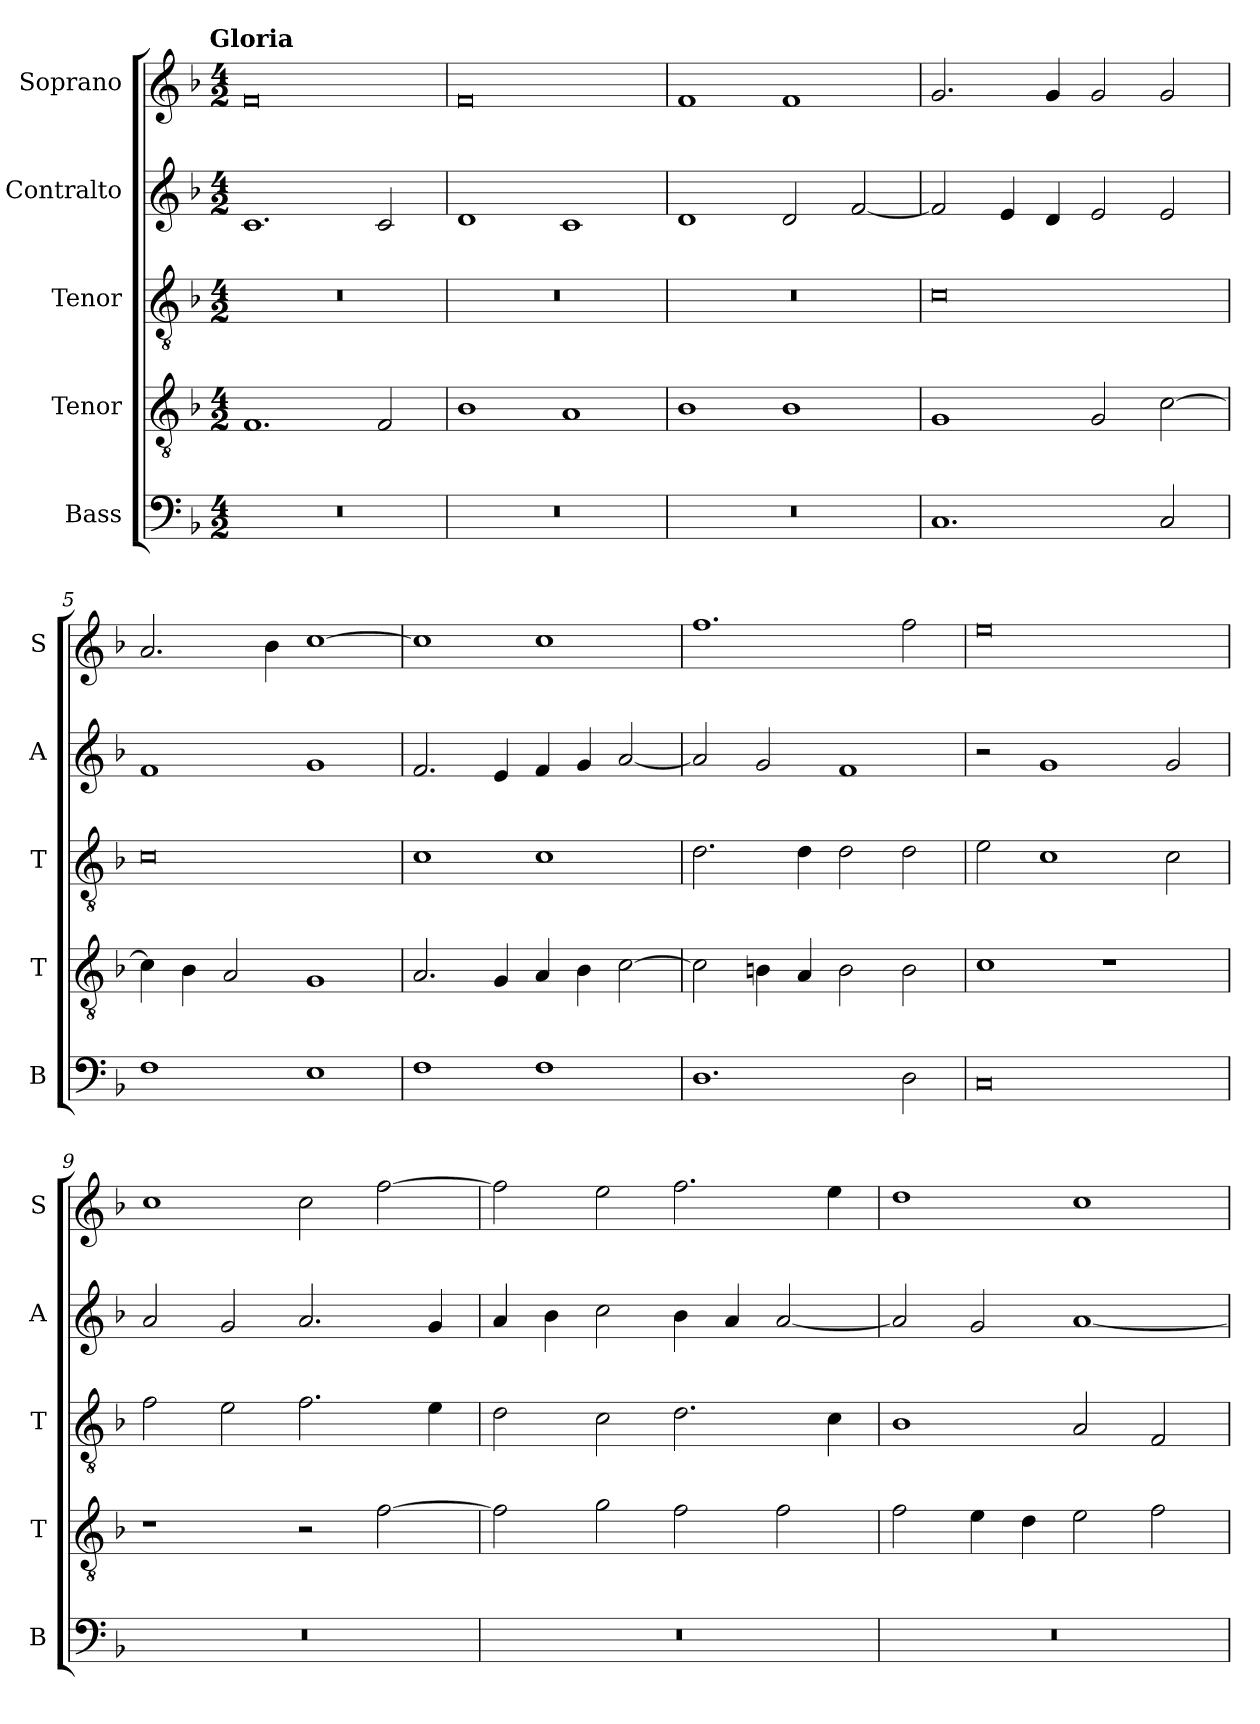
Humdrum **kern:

**kern	**kern	**kern	**kern	**kern
*part5	*part4	*part3	*part2	*part1
*staff5	*staff4	*staff3	*staff2	*staff1
*I"Bass	*I"Tenor	*I"Tenor	*I"Contralto	*I"Soprano
*I'B	*I'T	*I'T	*I'A	*I'S
*clefF4	*clefGv2	*clefGv2	*clefG2	*clefG2
*k[b-]	*k[b-]	*k[b-]	*k[b-]	*k[b-]
*F:ion	*F:ion	*F:ion	*F:ion	*F:ion
!!LO:TX:omd:t=Gloria
*M4/2	*M4/2	*M4/2	*M4/2	*M4/2
=1	=1	=1	=1	=1
0r	1.F	0r	1.c	0f
.	2F	.	2c	.
=2	=2	=2	=2	=2
0r	1B-	0r	1d	0f
.	1A	.	1c	.
=3	=3	=3	=3	=3
0r	1B-	0r	1d	1f
.	1B-	.	2d	1f
.	.	.	[2f	.
=4	=4	=4	=4	=4
1.C	1G	0c	2f]	2.g
.	.	.	4e	.
.	.	.	4d	4g
.	2G	.	2e	2g
2C	[2c	.	2e	2g
=5	=5	=5	=5	=5
1F	4c]	0c	1f	2.a
.	4B-	.	.	.
.	2A	.	.	.
.	.	.	.	4b-
1E	1G	.	1g	[1cc
=6	=6	=6	=6	=6
1F	2.A	1c	2.f	1cc]
.	4G	.	4e	.
1F	4A	1c	4f	1cc
.	4B-	.	4g	.
.	[2c	.	[2a	.
=7	=7	=7	=7	=7
1.D	2c]	2.d	2a]	1.ff
.	4Bn	.	2g	.
.	4A	4d	.	.
.	2B	2d	1f	.
2D	2B	2d	.	2ff
=8	=8	=8	=8	=8
0C	1c	2e	2r	0ee
.	.	1c	1g	.
.	1r	.	.	.
.	.	2c	2g	.
=9	=9	=9	=9	=9
0r	1r	2f	2a	1cc
.	.	2e	2g	.
.	2r	2.f	2.a	2cc
.	[2f	.	.	[2ff
.	.	4e	4g	.
=10	=10	=10	=10	=10
0r	2f]	2d	4a	2ff]
.	.	.	4b-	.
.	2g	2c	2cc	2ee
.	2f	2.d	4b-	2.ff
.	.	.	4a	.
.	2f	.	[2a	.
.	.	4c	.	4ee
=11	=11	=11	=11	=11
0r	2f	1B-	2a]	1dd
.	4e	.	2g	.
.	4d	.	.	.
.	2e	2A	[1a	1cc
.	2f	2F	.	.
=	=	=	=	=
*-	*-	*-	*-	*-
